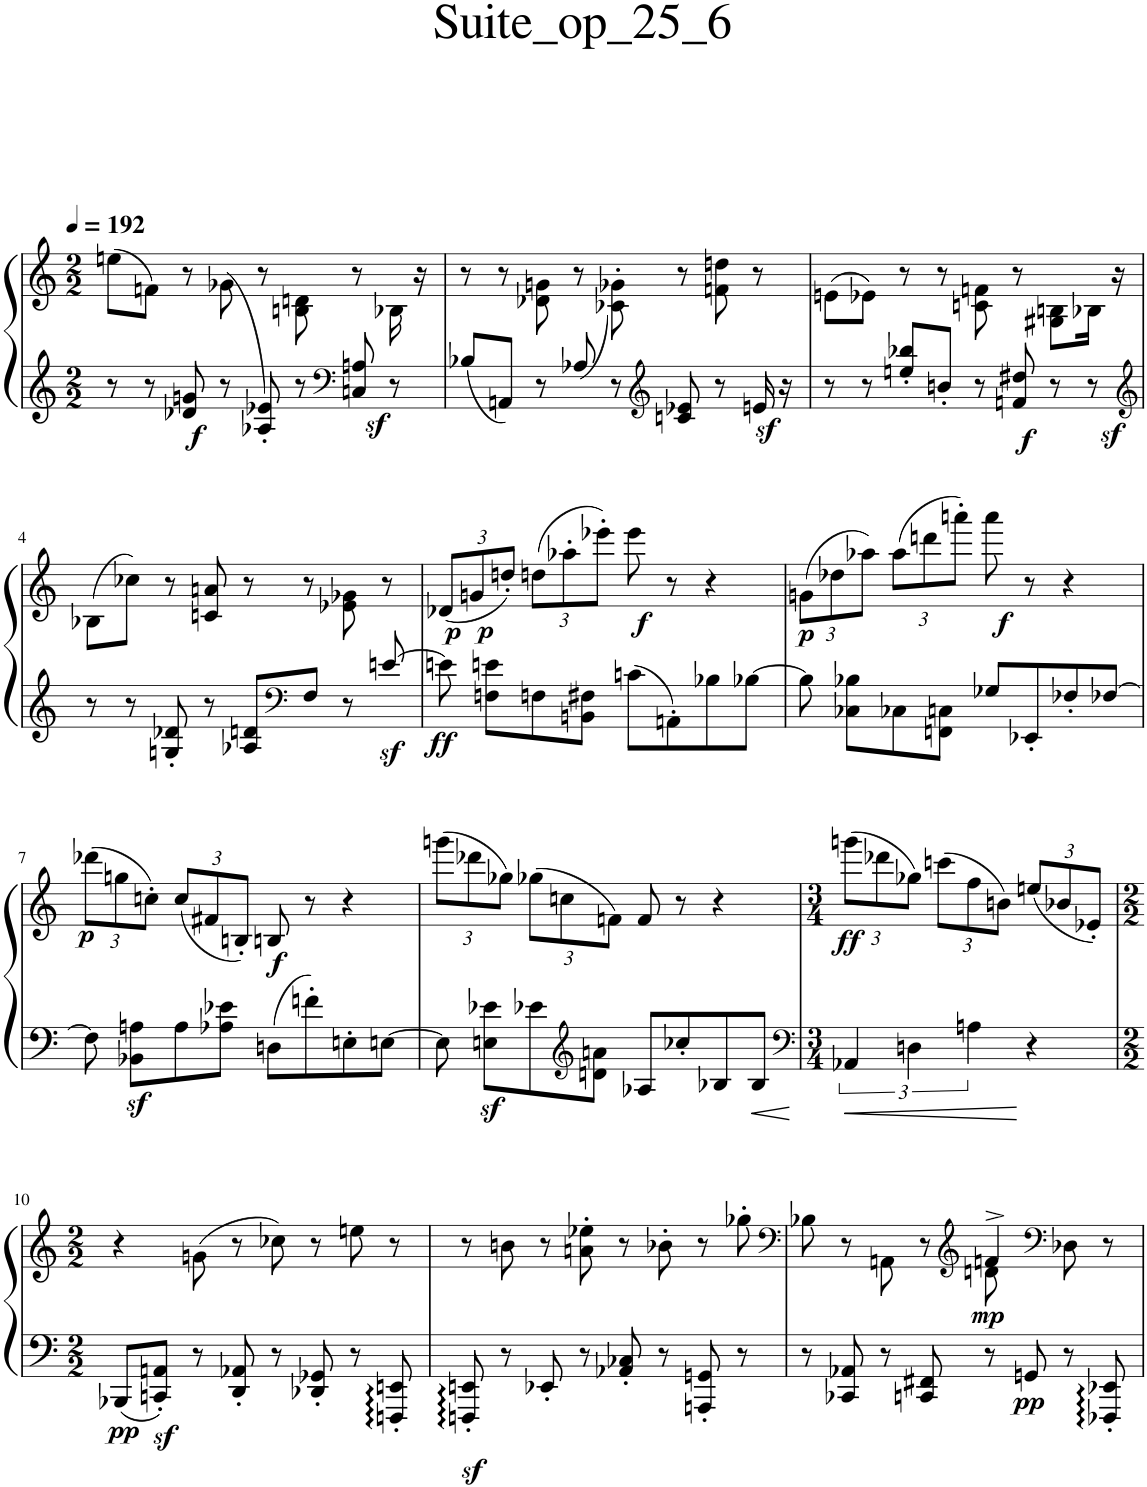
**kern	**kern	**dynam
*part1	*part1	*part1
*staff2	*staff1	*staff1/2
*I"Piano	*	*
*I'Pno.	*	*
*clefG2	*clefG2	*
*k[]	*k[]	*
*M2/2	*M2/2	*
*MM192	*MM192	*
=1	=1	=1
8r	(8een\L	.
8r	8fn\J)	.
!	!	!LO:DY:b=2
8d-X/ 8gn/	8r	f
8r	(8g-X\	.
8A-X/' 8e-X/')	8r	.
8r	8Bn\ 8dn\	.
*clefF4	*	*
8Cn/ 8An/	8r	.
!	!	!LO:DY:b=2
8r	16B-X\	sf
.	16r	.
=2	=2	=2
8B-X/L	8r	.
8AAn/J	8r	.
8r	8d-X\ 8gn\	.
(8A-X/	8r	.
8r	(8c-X\' 8g-X\'	.
*clefG2	*	*
8cn/ 8e-X/	8r	.
8r	8fn\ 8ddn\	.
16enz</	8r	.
16r	.	.
=3	=3	=3
8r	8en\L	.
8r	8e-X\J)	.
8een/' 8bb-X/'L	8r	.
8bn'/J	8r	.
8r	8cn\ 8fn\	.
!	!	!LO:DY:b=2
8fn/ 8dd#X/	8r	f
8r	8G#X\ 8Bn\L	.
!	!	!LO:DY:b=2
8r	16B-X\Jk	sf
.	16r	.
!!LO:LB:g=z
=4	=4	=4
*clefG2	*	*
8r	(8B-X\L	.
8r	8cc-X\J)	.
8Gn/' 8d-X/'	8r	.
8r	8cn/ 8an/	.
8A-X/ 8dn/L	8r	.
*clefF4	*	*
8F/J	8r	.
8r	8e-X\ 8g-X\	.
[8enz</	8r	.
=5	=5	=5
*	*Xbrackettup	*
!	!	!LO:DY:b=2
!	!	!LO:DY:n=1:b
8en\]	(12d-X/L	ff p
!	!	!LO:DY:n=2:b
.	12gn/	p
8Fn\ 8en\L	.	.
.	12ddn'/J)	.
8Fn\	(12ddn\L	.
.	12aa-X'\	.
8BBn\ 8F#X\J	.	.
.	12eee-X'\J)	.
!	!	!LO:DY:n=3:b
8cn\L	8eee-\	f
8AAn'\	8r	.
8B-X\	4r	.
[8B-X\J	.	.
=6	=6	=6
!	!	!LO:DY:b
8B-\]	(12gn\L	p
.	12dd-X\	.
8C-X\ 8B-X\L	.	.
.	12aa-X\J)	.
8C-X\	(12aa-\L	.
.	12dddn\	.
8FFn\ 8Cn\J	.	.
.	12aaan'\J)	.
!	!	!LO:DY:b
8G-X/L	8aaa\	f
8EE-X'/	8r	.
8F-X'/	4r	.
[8F-X/J	.	.
!!LO:LB:g=z
=7	=7	=7
!	!	!LO:DY:b
8F-\]	(12ddd-X\L	p
.	12ggn\	.
8BB-X\z< 8An\z<L	.	.
.	12ccn'\J)	.
8A\	(12cc/L	.
.	12f#X/	.
8A-X\ 8e-X\J	.	.
.	12Bn'/J)	.
!	!	!LO:DY:b
8Dn\L	8Bn/	f
8fn'\	8r	.
8En'\	4r	.
[8En\J	.	.
=8	=8	=8
8E\]	(12gggn\L	.
.	12ddd-X\	.
8En\z< 8e-X\z<L	.	.
.	12gg-X\J)	.
8e-X\	(12gg-X\L	.
.	12ccn\	.
*clefG2	*	*
8dn\ 8an\J	.	.
.	12fn\J)	.
8A-X/L	8f/	.
8cc-X'/	8r	.
8B-X/	4r	.
8B-/J	.	.
=9	=9	=9
*clefF4	*	*
*M3/4	*M3/4	*
!	!	!LO:DY:b
6AA-X/	(12gggn\L	ff
.	12ddd-X\	.
6Dn\	12gg-X\J)	.
.	(12cccn\L	.
6An\	12ff\	.
.	12bn\J)	.
4r	(12een/L	.
.	12b-X/	.
.	12e-X'/J)	.
!!LO:LB:g=z
=10	=10	=10
*M2/2	*M2/2	*
!	!	!LO:DY:b=2
8BBB-X/L	4r	pp
8CCn/z<' 8AAn/z<'J	.	.
8r	(8gn\	.
8DD/' 8AA-X/'	8r	.
8r	8cc-X\)	.
8DD-X/' 8GG-X/'	8r	.
8r	8een\	.
8FFFn/' 8EEn/'	8r	.
=11	=11	=11
8FFFn/z<' 8EEn/z<'	8r	.
8r	8bn\	.
8EE-X'/	8r	.
8r	8an\' 8ee-X\'	.
8AA-X/' 8C-X/'	8r	.
8r	8b-X'\	.
8AAAn/' 8GGn/'	8r	.
8r	8gg-X'\	.
=12	=12	=12
*	*clefF4	*
*	*^	*
8r	8B-X\	2ryy	.
8CC-X/ 8AA-X/	8r	.	.
8r	8AAn\	.	.
8CCn/ 8FF#X/	8r	.	.
*	*clefG2	*	*
!	!	!	!LO:DY:b
8r	4fn^/	8dn\	mp
!	!	!	!LO:DY:b=2
8GGn/	.	4.ryy	pp
*	*clefF4	*	*
8r	8D-X\	.	.
8FFF-X/' 8EE-X/'	8r	.	.
*	*v	*v	*
=	=	=
*-	*-	*-
